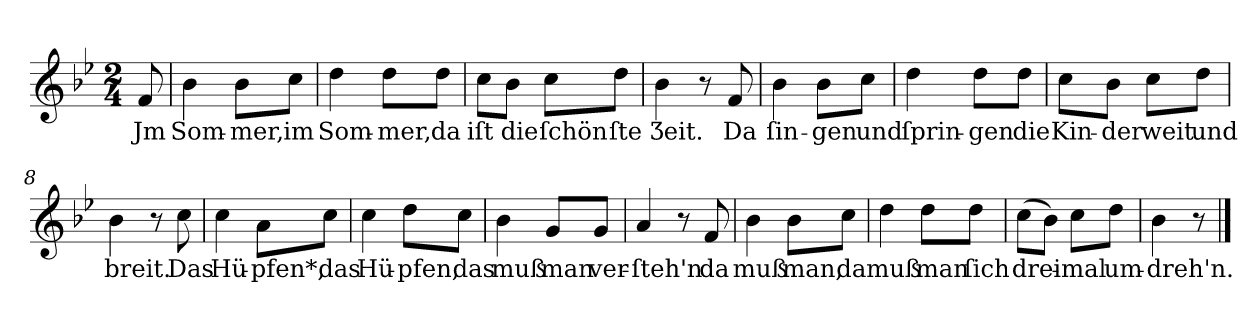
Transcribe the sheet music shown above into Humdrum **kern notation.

**kern	**text
*part1	*part1
*staff1	*staff1
*clefG2	*
*k[b-e-]	*
*B-:	*
*M2/4	*
=	=
8f	Jm
=1	=1
4b-	Som-
8b-\L	-mer,
8cc\J	im
=2	=2
4dd	Som-
8dd\L	-mer,
8dd\J	da
=3	=3
8cc\L	iſt
8b-\J	die
8cc\L	ſchön
8dd\J	ſte
=4	=4
4b-	Ʒeit.
8r	.
8f	Da
=5	=5
4b-	ſin-
8b-\L	-gen
8cc\J	und
=6	=6
4dd	ſprin-
8dd\L	-gen
8dd\J	die
=7	=7
8cc\L	Kin-
8b-\J	-der
8cc\L	weit
8dd\J	und
=8	=8
4b-	breit.
8r	.
8cc	Das
=9	=9
4cc	Hü-
8a\L	-pfen*,
8cc\J	das
=10	=10
4cc	Hü-
8dd\L	-pfen,
8cc\J	das
=11	=11
4b-	muß
8g/L	man
8g/J	ver-
=12	=12
4a	-ſteh'n
8r	.
8f	da
=13	=13
4b-	muß
8b-\L	man,
8cc\J	da
=14	=14
4dd	muß
8dd\L	man
8dd\J	ſich
=15	=15
(8cc\L	drei-
8b-\J)	.
8cc\L	-mal
8dd\J	um-
=16	=16
4b-	-dreh'n.
8r	.
==	==
*-	*-
